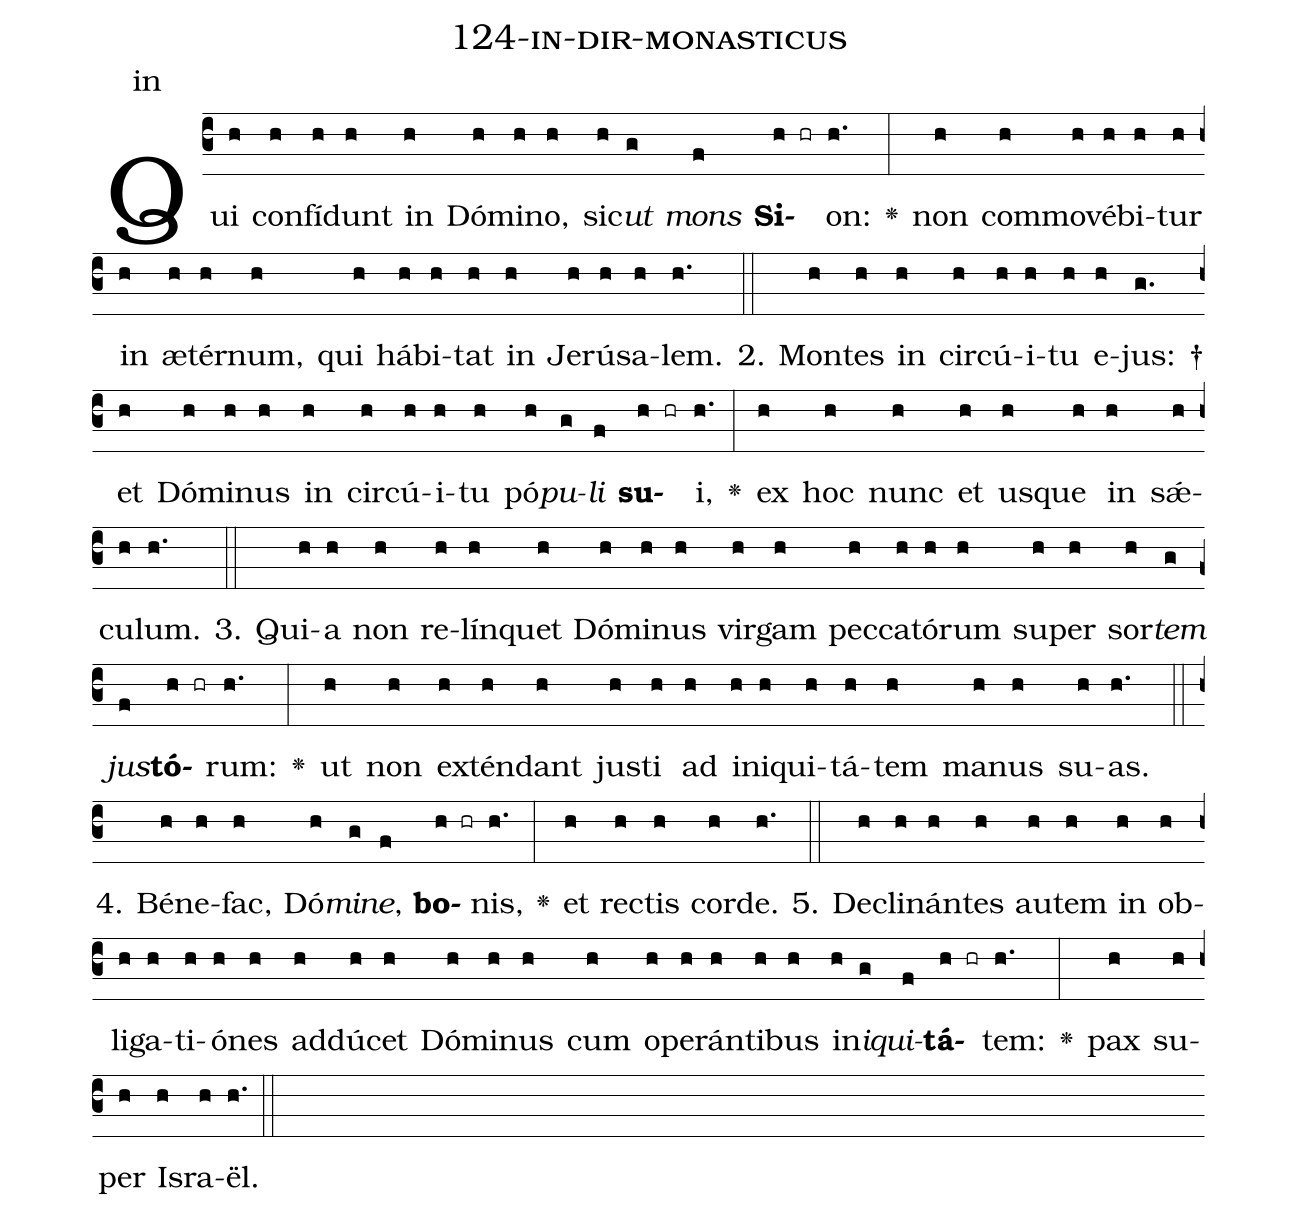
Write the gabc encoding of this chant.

name: 124-in-dir-monasticus;
annotation: in;
%%
(c3)Qui(h) con(h)fí(h)dunt(h) in(h) Dó(h)mi(h)no,(h) sic(h)<i>ut</i>(g) <i>mons</i>(f) <b>Si</b>(h hr)on:(h.) <v>\greheightstar</v>(:) non(h) com(h)mo(h)vé(h)bi(h)tur(h) in(h) æ(h)tér(h)num,(h) qui(h) há(h)bi(h)tat(h) in(h) Je(h)rú(h)sa(h)lem.(h.) (::)
2. Mon(h)tes(h) in(h) cir(h)cú(h)i(h)tu(h) e(h)jus: †(g.) et(h) Dó(h)mi(h)nus(h) in(h) cir(h)cú(h)i(h)tu(h) pó(h)<i>pu</i>(g)<i>li</i>(f) <b>su</b>(h hr)i,(h.) <v>\greheightstar</v>(:) ex(h) hoc(h) nunc(h) et(h) us(h)que(h) in(h) sǽ(h)cu(h)lum.(h.) (::)
3. Qui(h)a(h) non(h) re(h)lín(h)quet(h) Dó(h)mi(h)nus(h) vir(h)gam(h) pec(h)ca(h)tó(h)rum(h) su(h)per(h) sor(h)<i>tem</i>(g) <i>jus</i>(f)<b>tó</b>(h hr)rum:(h.) <v>\greheightstar</v>(:) ut(h) non(h) ex(h)tén(h)dant(h) jus(h)ti(h) ad(h) in(h)i(h)qui(h)tá(h)tem(h) ma(h)nus(h) su(h)as.(h.) (::)
4. Bé(h)ne(h)fac,(h) Dó(h)<i>mi</i>(g)<i>ne</i>,(f) <b>bo</b>(h hr)nis,(h.) <v>\greheightstar</v>(:) et(h) rec(h)tis(h) cor(h)de.(h.) (::)
5. De(h)cli(h)nán(h)tes(h) au(h)tem(h) in(h) ob(h)li(h)ga(h)ti(h)ó(h)nes(h) ad(h)dú(h)cet(h) Dó(h)mi(h)nus(h) cum(h) o(h)pe(h)rán(h)ti(h)bus(h) in(h)<i>i</i>(g)<i>qui</i>(f)<b>tá</b>(h hr)tem:(h.) <v>\greheightstar</v>(:) pax(h) su(h)per(h) Is(h)ra(h)ël.(h.) (::)
